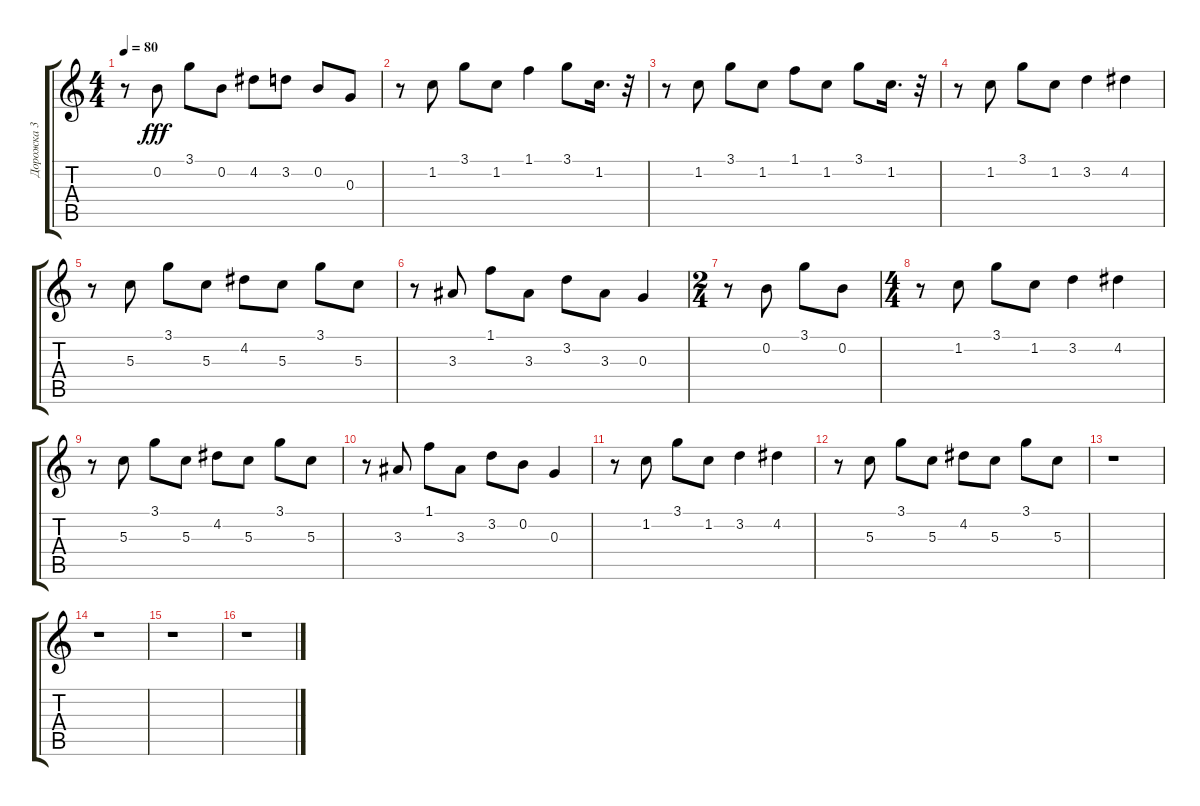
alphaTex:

\track ("Дорожка 3" "Дорожка 3") {instrument electricguitarjazz}
\staff {score tabs}
\tuning (E4 B3 G3 D3 A2 E2) {hide}
\ts (4 4)
\tempo 80
\clef g2
\ks c
r.8{dy fff} 0.2.8 3.1.8 0.2.8 4.2.8 3.2.8 0.2.8 0.3.8 |
r.8 1.2.8 3.1.8 1.2.8 1.1.4 3.1.8 1.2.16{d} r.32 |
r.8 1.2.8 3.1.8 1.2.8 1.1.8 1.2.8 3.1.8 1.2.16{d} r.32 |
r.8 1.2.8 3.1.8 1.2.8 3.2.4 4.2.4 |
r.8 5.3.8 3.1.8 5.3.8 4.2.8 5.3.8 3.1.8 5.3.8 |
r.8 3.3.8 1.1.8 3.3.8 3.2.8 3.3.8 0.3.4 |
\ts (2 4)
r.8 0.2.8 3.1.8 0.2.8 |
\ts (4 4)
r.8 1.2.8 3.1.8 1.2.8 3.2.4 4.2.4 |
r.8 5.3.8 3.1.8 5.3.8 4.2.8 5.3.8 3.1.8 5.3.8 |
r.8 3.3.8 1.1.8 3.3.8 3.2.8 0.2.8 0.3.4 |
r.8 1.2.8 3.1.8 1.2.8 3.2.4 4.2.4 |
r.8 5.3.8 3.1.8 5.3.8 4.2.8 5.3.8 3.1.8 5.3.8 |
r.1 |
r.1 |
r.1 |
r.1
